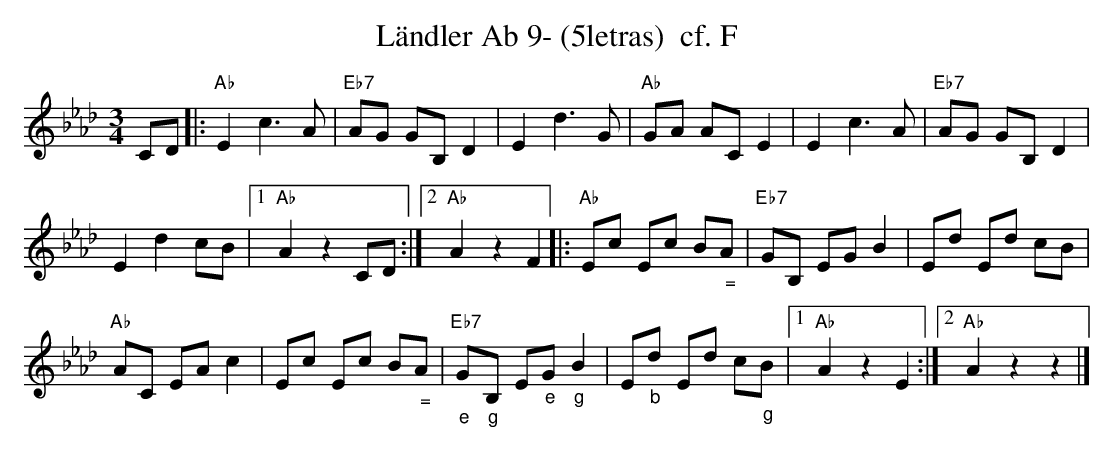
X:1
T:L\"andler Ab 9- (5letras)  cf. F
M:3/4
L:1/8
K:Abmaj%%MIDI gchordon
CD |: "Ab"E2c3A | "Eb7"AG GB,D2 | E2"_"d3G | "Ab"GA ACE2 | E2c3A | "Eb7"AG GB,D2 |
E2"_"d2cB |1 "Ab"A2z2CD :|2 "Ab"A2z2F2 |: "Ab"Ec Ec B"_ ="A | "Eb7"GB, EGB2 | Ed Ed cB |
"Ab"AC EAc2 | Ec Ec B"_ ="A | "Eb7""_e"G"_g"B, E"_e"G "_g"B2 | E"_b"d Ed c"_g"B |1 "Ab"A2z2E2 :|2 "Ab"A2z2z2 |]
